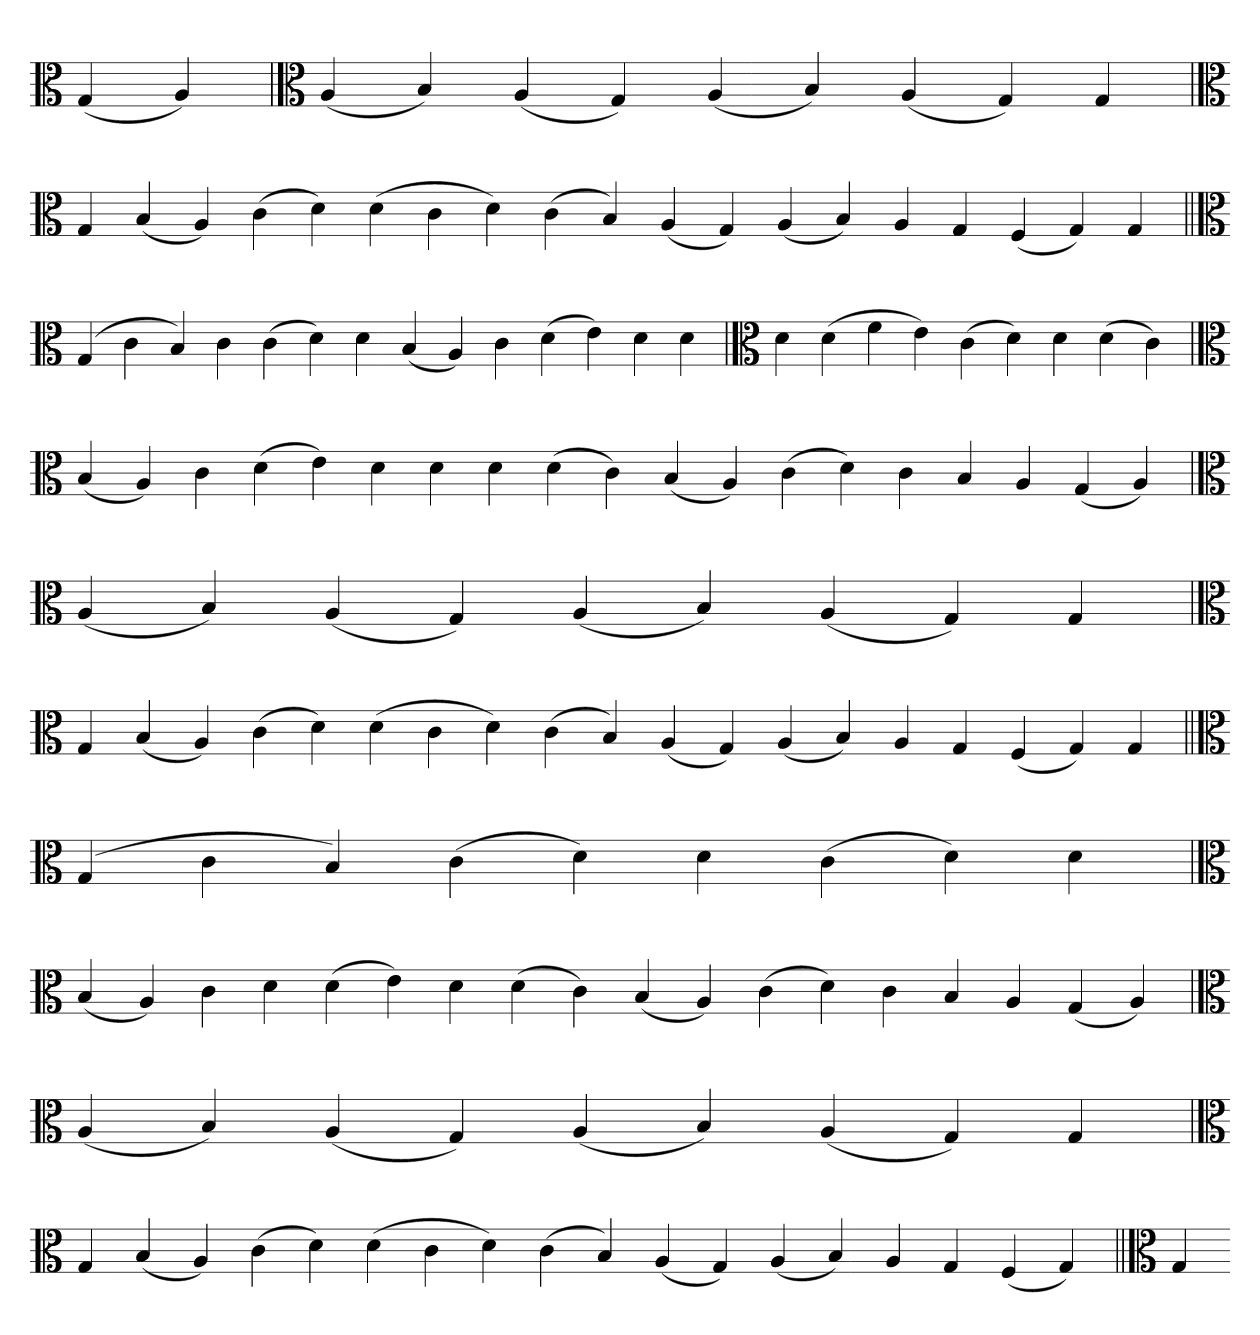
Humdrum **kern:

**kern
*part1
*staff1
*clefC3
=
(4G
4A)
=
*clefC3
(4A
4B)
(4A
4G)
(4A
4B)
(4A
4G)
4G
=`
*clefC3
4G
(4B
4A)
(4c
4d)
(4d
4c
4d)
(4c
4B)
(4A
4G)
(4A
4B)
4A
4G
(4F
4G)
4G
=||
*clefC3
(4G
4c
4B)
4c
(4c
4d)
4d
(4B
4A)
4c
(4d
4e)
4d
4d
=`
*clefC3
4d
(4d
4f
4e)
(4c
4d)
4d
(4d
4c)
=`
*clefC3
(4B
4A)
4c
(4d
4e)
4d
4d
4d
(4d
4c)
(4B
4A)
(4c
4d)
4c
4B
4A
(4G
4A)
=
*clefC3
(4A
4B)
(4A
4G)
(4A
4B)
(4A
4G)
4G
=`
*clefC3
4G
(4B
4A)
(4c
4d)
(4d
4c
4d)
(4c
4B)
(4A
4G)
(4A
4B)
4A
4G
(4F
4G)
4G
=||
*clefC3
(4G
4c
4B)
(4c
4d)
4d
(4c
4d)
4d
=`
*clefC3
(4B
4A)
4c
4d
(4d
4e)
4d
(4d
4c)
(4B
4A)
(4c
4d)
4c
4B
4A
(4G
4A)
=
*clefC3
(4A
4B)
(4A
4G)
(4A
4B)
(4A
4G)
4G
=`
*clefC3
4G
(4B
4A)
(4c
4d)
(4d
4c
4d)
(4c
4B)
(4A
4G)
(4A
4B)
4A
4G
(4F
4G)
=||
*clefC3
4G
=-
*-
